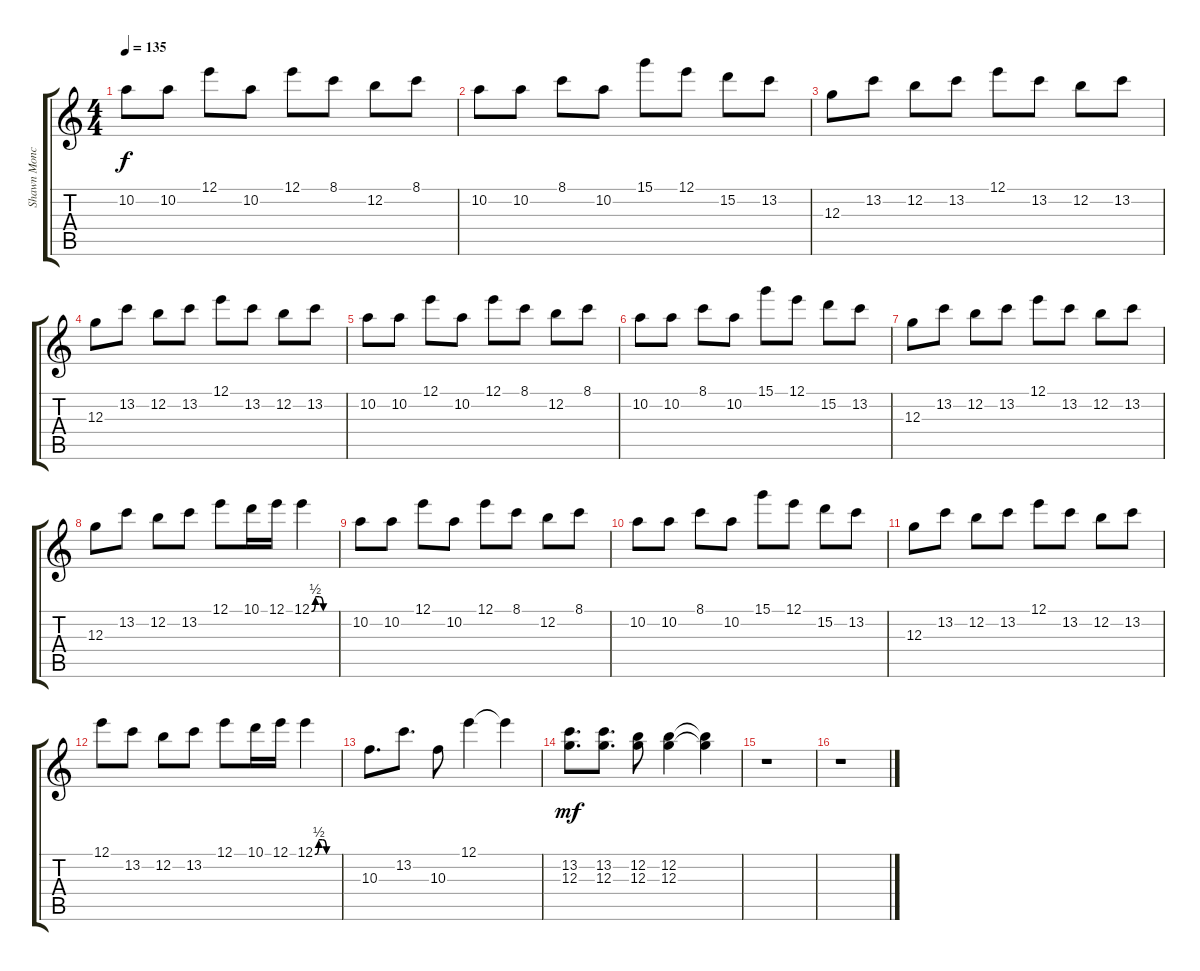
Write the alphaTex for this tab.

\track ("Shawn Moncreiff" "Shawn Monc") {instrument electricguitarclean bank 4}
\staff {score tabs}
\tuning (E4 B3 G3 D3 A2 E2) {hide}
\ts (4 4)
\tempo 135
\clef g2
\ks c
10.2.8{dy f} 10.2.8 12.1.8 10.2.8 12.1.8 8.1.8 12.2.8 8.1.8 |
10.2.8 10.2.8 8.1.8 10.2.8 15.1.8 12.1.8 15.2.8 13.2.8 |
12.3.8 13.2.8 12.2.8 13.2.8 12.1.8 13.2.8 12.2.8 13.2.8 |
12.3.8 13.2.8 12.2.8 13.2.8 12.1.8 13.2.8 12.2.8 13.2.8 |
10.2.8 10.2.8 12.1.8 10.2.8 12.1.8 8.1.8 12.2.8 8.1.8 |
10.2.8 10.2.8 8.1.8 10.2.8 15.1.8 12.1.8 15.2.8 13.2.8 |
12.3.8 13.2.8 12.2.8 13.2.8 12.1.8 13.2.8 12.2.8 13.2.8 |
12.3.8 13.2.8 12.2.8 13.2.8 12.1.8 10.1.16 12.1.16 12.1{be (custom 0 0 10 2 20 2 30 0 60 0)}.4 |
10.2.8 10.2.8 12.1.8 10.2.8 12.1.8 8.1.8 12.2.8 8.1.8 |
10.2.8 10.2.8 8.1.8 10.2.8 15.1.8 12.1.8 15.2.8 13.2.8 |
12.3.8 13.2.8 12.2.8 13.2.8 12.1.8 13.2.8 12.2.8 13.2.8 |
12.1.8 13.2.8 12.2.8 13.2.8 12.1.8 10.1.16 12.1.16 12.1{be (custom 0 0 10 2 20 2 30 0 60 0)}.4 |
10.3.8{d} 13.2.8{d} 10.3.8 12.1.4 12.1{t}.4 |
(13.2 12.3).8{d dy mf} (13.2 12.3).8{d} (12.2 12.3).8 (12.2 12.3).4 (12.2{t} 12.3{t}).4 |
r.1 |
r.1
